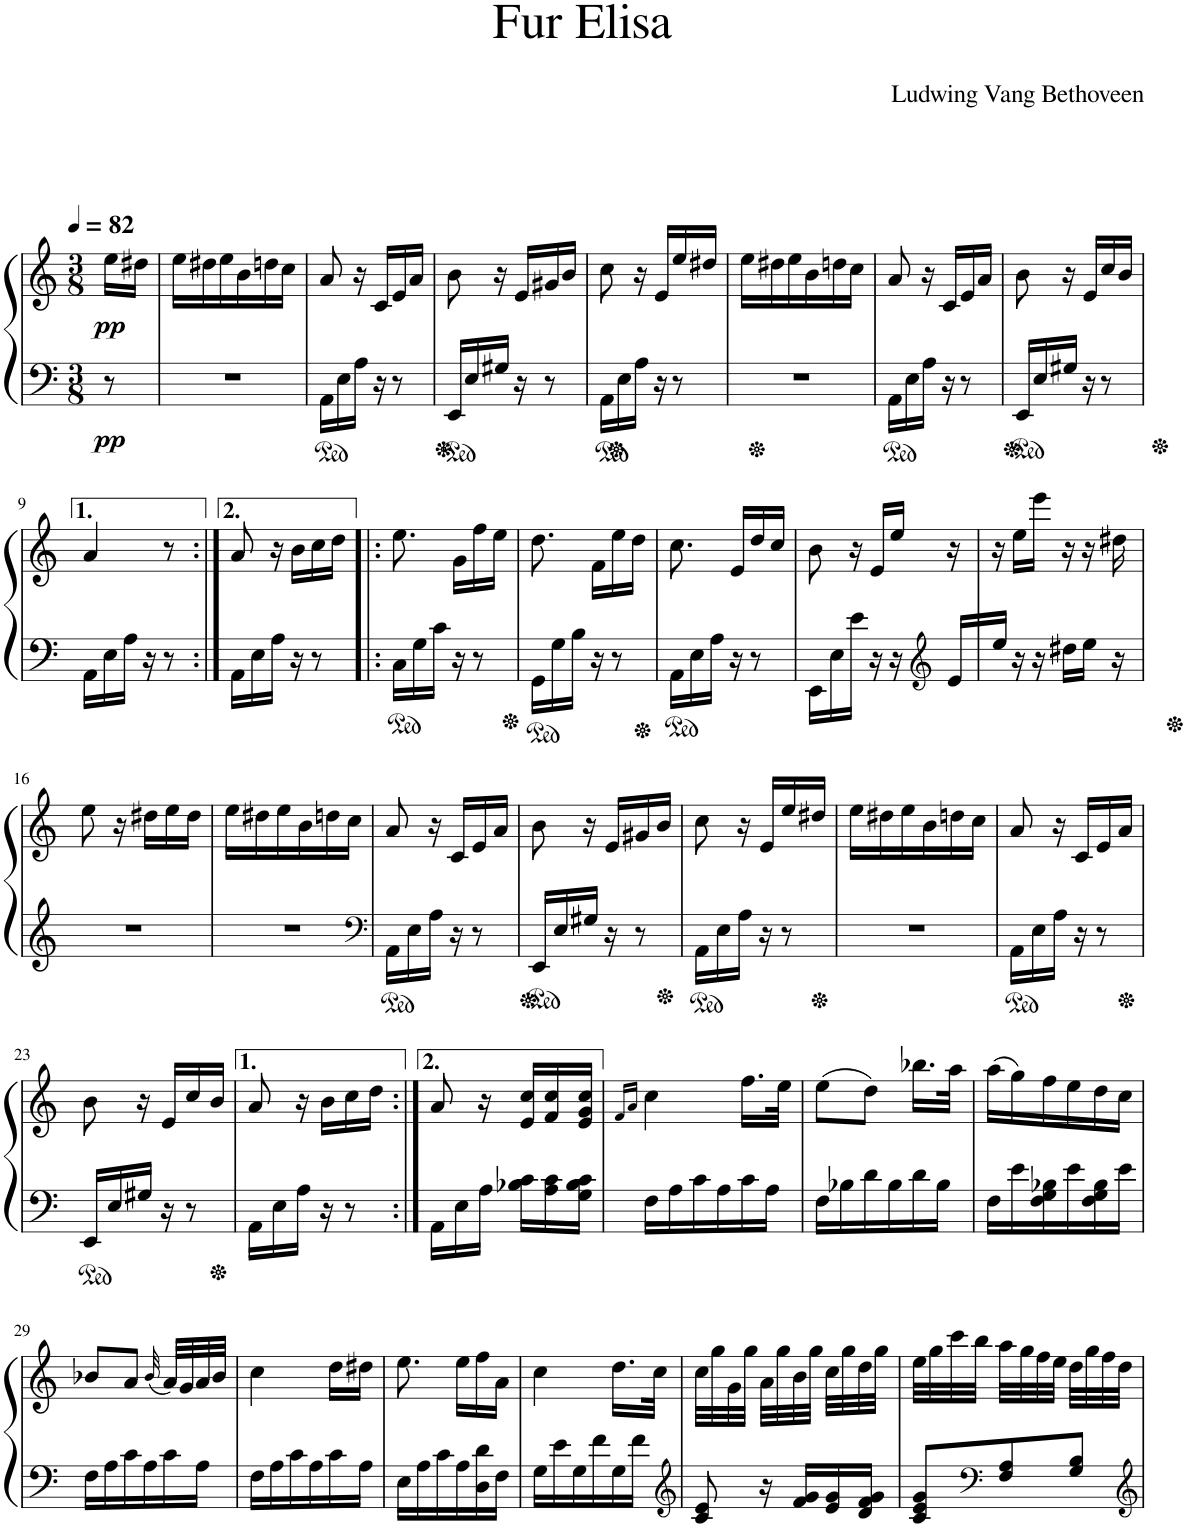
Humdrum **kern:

**kern	**kern	**dynam
*part1	*part1	*part1
*staff2	*staff1	*staff1/2
*I"Piano	*	*
*I'Pno.	*	*
*clefF4	*clefG2	*
*k[]	*k[]	*
*M3/8	*M3/8	*
*MM82	*MM82	*
=1	=1	=1
!	!	!LO:DY:b=2
!	!	!LO:DY:n=1:b
8r	16ee\LL	pp pp
.	16dd#X\JJ	.
=2	=2	=2
4.r	16ee\LL	.
.	16dd#X\	.
.	16ee\	.
.	16b\	.
.	16ddn\	.
.	16cc\JJ	.
=3	=3	=3
16AA\LL	8a/	.
16E\	.	.
16A\JJ	16r	.
16r	16c/LL	.
8r	16e/	.
.	16a/JJ	.
=4	=4	=4
16EE/LL	8b\	.
16E/	.	.
16G#X/JJ	16r	.
16r	16e/LL	.
8r	16g#X/	.
.	16b/JJ	.
=5	=5	=5
16AA\LL	8cc\	.
16E\	.	.
16A\JJ	16r	.
16r	16e/LL	.
8r	16ee/	.
.	16dd#X/JJ	.
=6	=6	=6
4.r	16ee\LL	.
.	16dd#X\	.
.	16ee\	.
.	16b\	.
.	16ddn\	.
.	16cc\JJ	.
=7	=7	=7
16AA\LL	8a/	.
16E\	.	.
16A\JJ	16r	.
16r	16c/LL	.
8r	16e/	.
.	16a/JJ	.
=8	=8	=8
16EE/LL	8b\	.
16E/	.	.
16G#X/JJ	16r	.
16r	16e/LL	.
8r	16cc/	.
.	16b/JJ	.
!!LO:LB:g=z
=9	=9	=9
16AA\LL	4a/	.
16E\	.	.
16A\JJ	.	.
16r	.	.
8r	8r	.
=10:|!	=10:|!	=10:|!
16AA\LL	8a/	.
16E\	.	.
16A\JJ	16r	.
16r	16b\LL	.
8r	16cc\	.
.	16dd\JJ	.
=11!|:	=11!|:	=11!|:
16C\LL	8.ee\	.
16G\	.	.
16c\JJ	.	.
16r	16g\LL	.
8r	16ff\	.
.	16ee\JJ	.
=12	=12	=12
16GG\LL	8.dd\	.
16G\	.	.
16B\JJ	.	.
16r	16f\LL	.
8r	16ee\	.
.	16dd\JJ	.
=13	=13	=13
16AA\LL	8.cc\	.
16E\	.	.
16A\JJ	.	.
16r	16e/LL	.
8r	16dd/	.
.	16cc/JJ	.
=14	=14	=14
16EE\LL	8b\	.
16E\	.	.
16e\JJ	16r	.
16r	16e/LL	.
16r	16ee/JJ	.
*clefG2	*	*
16e/LL	16r	.
=15	=15	=15
16ee/JJ	16r	.
16r	16ee\LL	.
16r	16eee\JJ	.
16dd#X\LL	16r	.
16ee\JJ	16r	.
16r	16dd#X\	.
!!LO:LB:g=z
=16	=16	=16
4.r	8ee\	.
.	16r	.
.	16dd#X\LL	.
.	16ee\	.
.	16dd#\JJ	.
=17	=17	=17
4.r	16ee\LL	.
.	16dd#X\	.
.	16ee\	.
.	16b\	.
.	16ddn\	.
.	16cc\JJ	.
=18	=18	=18
*clefF4	*	*
16AA\LL	8a/	.
16E\	.	.
16A\JJ	16r	.
16r	16c/LL	.
8r	16e/	.
.	16a/JJ	.
=19	=19	=19
16EE/LL	8b\	.
16E/	.	.
16G#X/JJ	16r	.
16r	16e/LL	.
8r	16g#X/	.
.	16b/JJ	.
=20	=20	=20
16AA\LL	8cc\	.
16E\	.	.
16A\JJ	16r	.
16r	16e/LL	.
8r	16ee/	.
.	16dd#X/JJ	.
=21	=21	=21
4.r	16ee\LL	.
.	16dd#X\	.
.	16ee\	.
.	16b\	.
.	16ddn\	.
.	16cc\JJ	.
=22	=22	=22
16AA\LL	8a/	.
16E\	.	.
16A\JJ	16r	.
16r	16c/LL	.
8r	16e/	.
.	16a/JJ	.
!!LO:LB:g=z
=23	=23	=23
16EE/LL	8b\	.
16E/	.	.
16G#X/JJ	16r	.
16r	16e/LL	.
8r	16cc/	.
.	16b/JJ	.
=24	=24	=24
16AA\LL	8a/	.
16E\	.	.
16A\JJ	16r	.
16r	16b\LL	.
8r	16cc\	.
.	16dd\JJ	.
=25:|!	=25:|!	=25:|!
16AA\LL	8a/	.
16E\	.	.
16A\JJ	16r	.
16B-X\ 16c\LL	16e/ 16cc/LL	.
16A\ 16c\	16f/ 16cc/	.
16G\ 16B-\ 16c\JJ	16e/ 16g/ 16cc/JJ	.
=26	=26	=26
.	16qf/LL	.
.	16qa/JJ	.
16F\LL	4cc\	.
16A\	.	.
16c\	.	.
16A\	.	.
16c\	16.ff\LL	.
16A\JJ	.	.
.	32ee\JJk	.
=27	=27	=27
16F\LL	(8ee\L	.
16B-X\	.	.
16d\	8dd\J)	.
16B-\	.	.
16d\	16.bb-X\LL	.
16B-\JJ	.	.
.	32aa\JJk	.
=28	=28	=28
16F\LL	(16aa\LL	.
16e\	16gg\)	.
16F\ 16G\ 16B-X\	16ff\	.
16e\	16ee\	.
16F\ 16G\ 16B-\	16dd\	.
16e\JJ	16cc\JJ	.
!!LO:LB:g=z
=29	=29	=29
16F\LL	8b-X/L	.
16A\	.	.
16c\	8a/J	.
16A\	.	.
.	(32qb-/	.
16c\	32a/LLL)	.
.	32g/	.
16A\JJ	32a/	.
.	32b-/JJJ	.
=30	=30	=30
16F\LL	4cc\	.
16A\	.	.
16c\	.	.
16A\	.	.
16c\	16dd\LL	.
16A\JJ	16dd#X\JJ	.
=31	=31	=31
16E\LL	8.ee\	.
16A\	.	.
16c\	.	.
16A\	16ee\LL	.
16D\ 16d\	16ff\	.
16F\JJ	16a\JJ	.
=32	=32	=32
16G\LL	4cc\	.
16e\	.	.
16G\	.	.
16f\	.	.
16G\	16.dd\LL	.
16f\JJ	.	.
.	32cc\JJk	.
=33	=33	=33
*clefG2	*	*
8c/ 8e/	32cc\LLL	.
.	32gg\	.
.	32g\	.
.	32gg\JJJ	.
16r	32a\LLL	.
.	32gg\	.
16f/ 16g/LL	32b\	.
.	32gg\JJJ	.
16e/ 16g/	32cc\LLL	.
.	32gg\	.
16d/ 16f/ 16g/JJ	32dd\	.
.	32gg\JJJ	.
=34	=34	=34
8c/ 8e/ 8g/L	32ee\LLL	.
.	32gg\	.
.	32ccc\	.
.	32bb\JJJ	.
*clefF4	*	*
8F/ 8A/	32aa\LLL	.
.	32gg\	.
.	32ff\	.
.	32ee\JJJ	.
8G/ 8B/J	32dd\LLL	.
.	32gg\	.
.	32ff\	.
.	32dd\JJJ	.
=	=	=
*-	*-	*-
